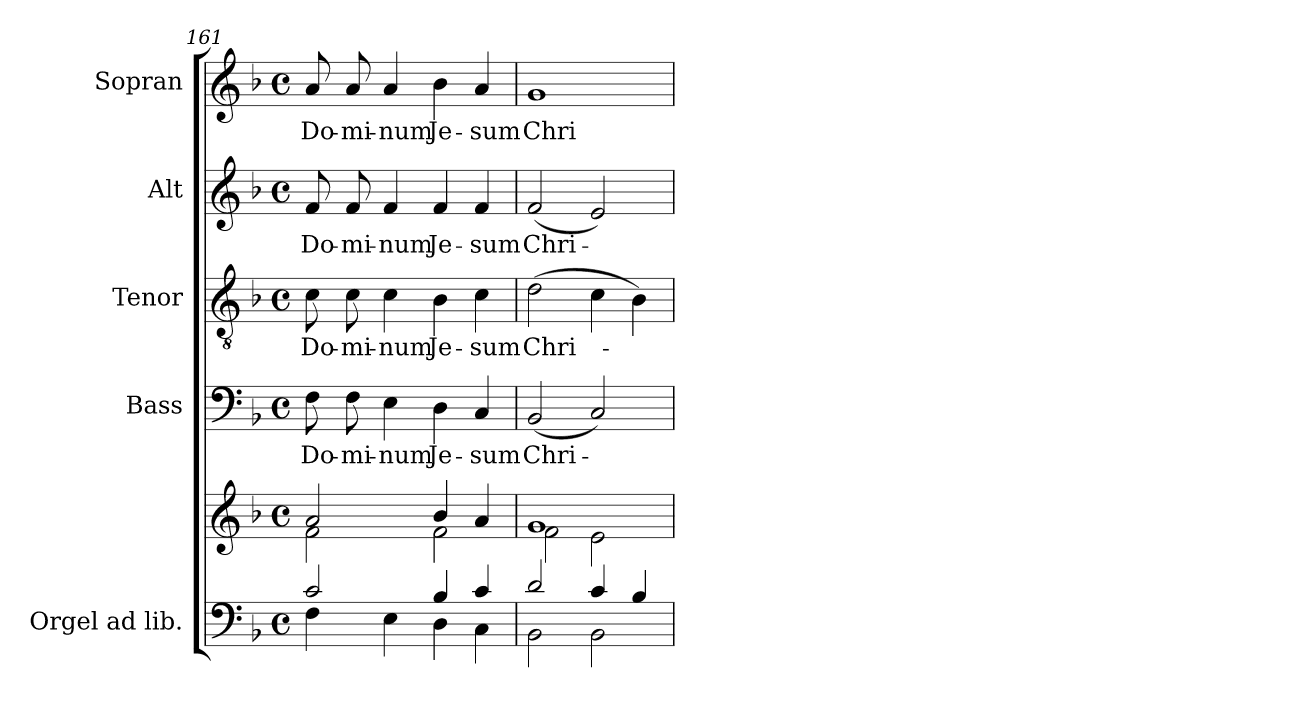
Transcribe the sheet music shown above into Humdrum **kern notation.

**kern	**kern	**kern	**text	**kern	**text	**kern	**text	**kern	**text
*part5	*part5	*part4	*part4	*part3	*part3	*part2	*part2	*part1	*part1
*staff6	*staff5	*staff4	*staff4	*staff3	*staff3	*staff2	*staff2	*staff1	*staff1
*I"Orgel ad lib.	*	*I"Bass	*	*I"Tenor	*	*I"Alt	*	*I"Sopran	*
*	*	*I'B.	*	*I'T.	*	*I'A.	*	*I'S.	*
*clefF4	*clefG2	*clefF4	*	*clefGv2	*	*clefG2	*	*clefG2	*
*k[b-]	*k[b-]	*k[b-]	*	*k[b-]	*	*k[b-]	*	*k[b-]	*
*F:	*F:	*F:	*	*F:	*	*F:	*	*F:	*
*M4/4	*M4/4	*M4/4	*	*M4/4	*	*M4/4	*	*M4/4	*
*met(c)	*met(c)	*met(c)	*	*met(c)	*	*met(c)	*	*met(c)	*
=161	=161	=161	=161	=161	=161	=161	=161	=161	=161
*^	*^	*	*	*	*	*	*	*	*
!	!	!	!	!	!LO:LY:b	!	!LO:LY:b	!	!LO:LY:b	!	!LO:LY:b
2c/	4F\	2a/	2f\	8F\	Do-	8c\	Do-	8f/	Do-	8a/	Do-
!	!	!	!	!	!LO:LY:b	!	!LO:LY:b	!	!LO:LY:b	!	!LO:LY:b
.	.	.	.	8F\	-mi-	8c\	-mi-	8f/	-mi-	8a/	-mi-
!	!	!	!	!	!LO:LY:b	!	!LO:LY:b	!	!LO:LY:b	!	!LO:LY:b
.	4E\	.	.	4E\	-num	4c\	-num	4f/	-num	4a/	-num
!	!	!	!	!	!LO:LY:b	!	!LO:LY:b	!	!LO:LY:b	!	!LO:LY:b
4B-/	4D\	4b-/	2f\	4D\	Je-	4B-\	Je-	4f/	Je-	4b-\	Je-
!	!	!	!	!	!LO:LY:b	!	!LO:LY:b	!	!LO:LY:b	!	!LO:LY:b
4c/	4C\	4a/	.	4C/	-sum	4c\	-sum	4f/	-sum	4a/	-sum
!!LO:PB:g=z
=162	=162	=162	=162	=162	=162	=162	=162	=162	=162	=162	=162
!	!	!	!	!	!LO:LY:b	!	!LO:LY:b	!	!LO:LY:b	!	!LO:LY:b
2d/	2BB-\	1g	2f\	(<2BB-/	Chri-	(>2d\	Chri-	(<2f/	Chri-	1g	Chri-
4c/	2BB-\	.	2e\	2C/)	.	4c\	.	2e/)	.	.	.
4B-/	.	.	.	.	.	4B-\)	.	.	.	.	.
*v	*v	*	*	*	*	*	*	*	*	*	*
*	*v	*v	*	*	*	*	*	*	*	*
=	=	=	=	=	=	=	=	=	=
*-	*-	*-	*-	*-	*-	*-	*-	*-	*-
